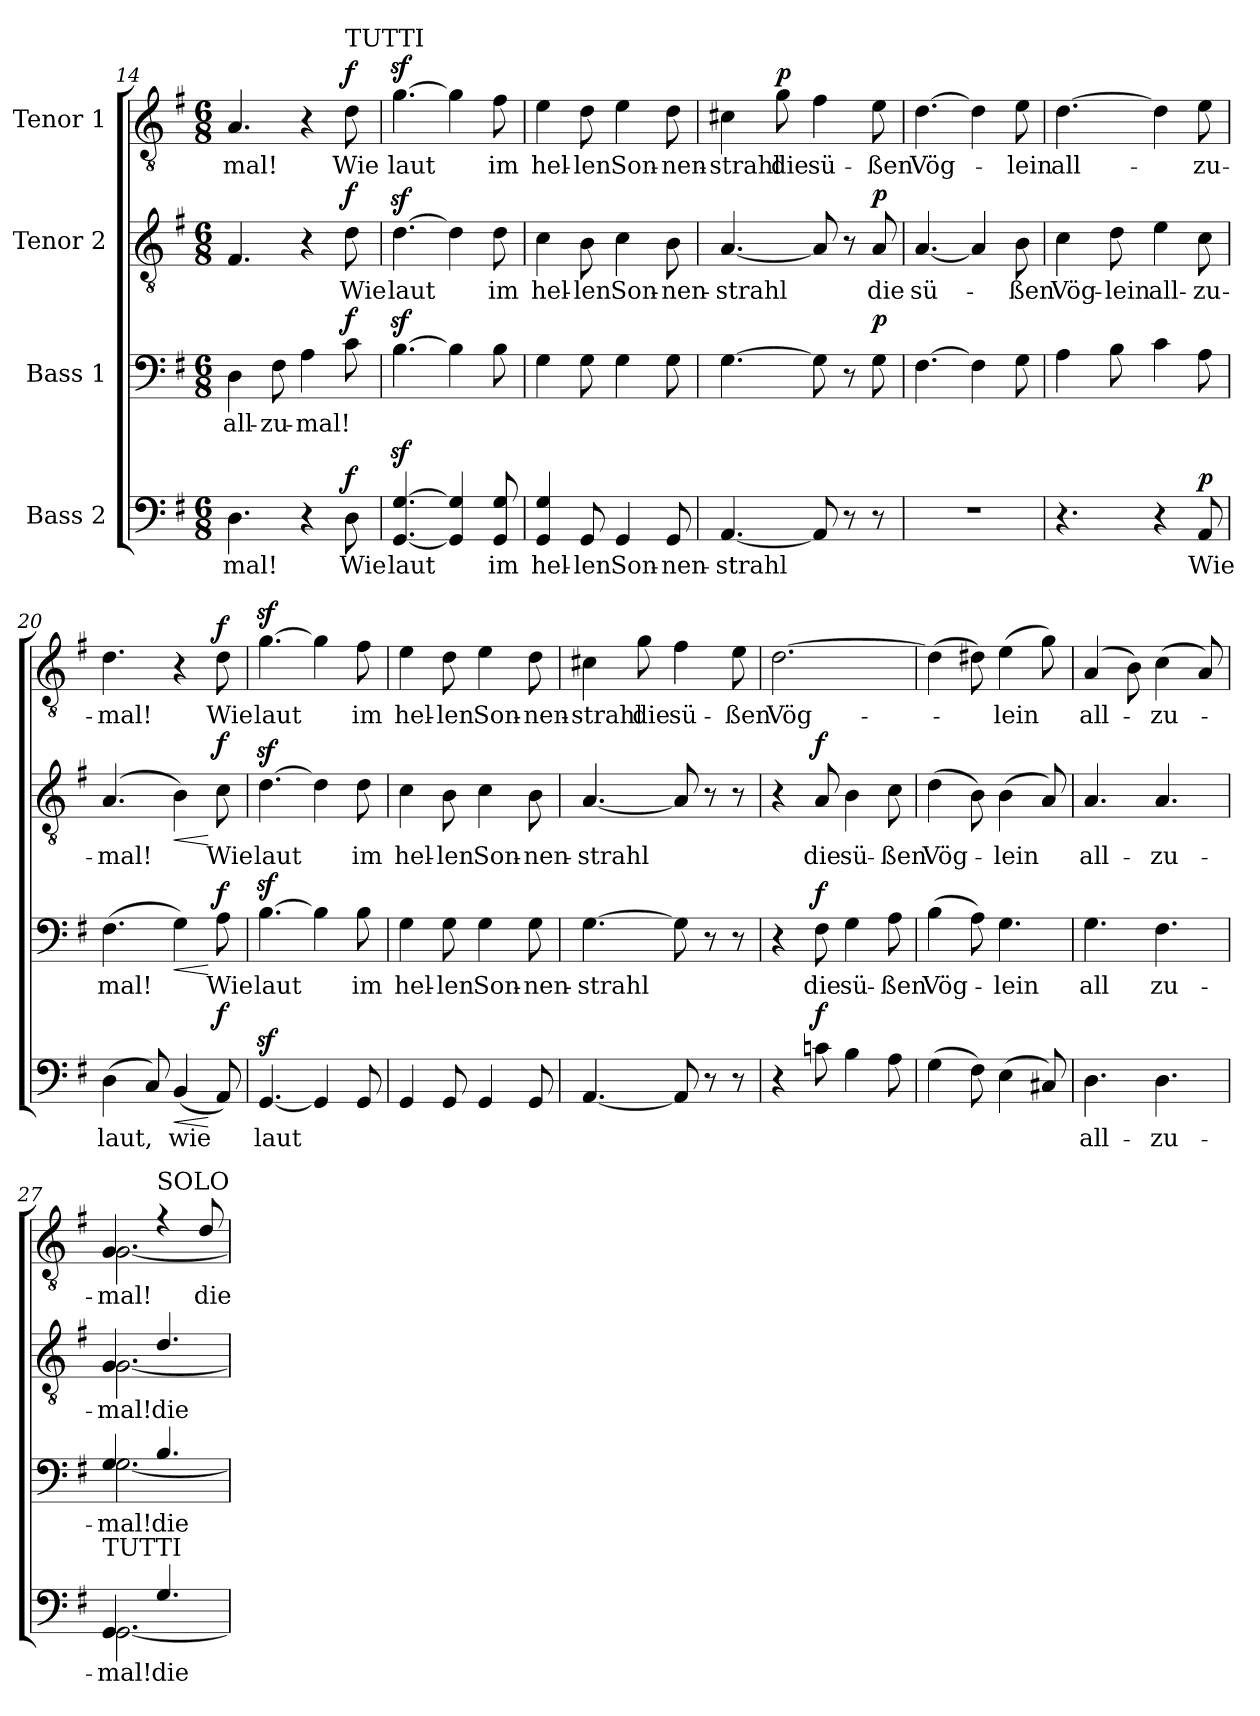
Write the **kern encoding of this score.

**kern	**text	**dynam	**kern	**text	**dynam	**kern	**text	**dynam	**kern	**text	**dynam
*part4	*part4	*part4	*part3	*part3	*part3	*part2	*part2	*part2	*part1	*part1	*part1
*staff4	*staff4	*staff4	*staff3	*staff3	*staff3	*staff2	*staff2	*staff2	*staff1	*staff1	*staff1
*I"Bass 2	*	*	*I"Bass 1	*	*	*I"Tenor 2	*	*	*I"Tenor 1	*	*
*clefF4	*	*	*clefF4	*	*	*clefGv2	*	*	*clefGv2	*	*
*k[f#]	*	*	*k[f#]	*	*	*k[f#]	*	*	*k[f#]	*	*
*M6/8	*	*	*M6/8	*	*	*M6/8	*	*	*M6/8	*	*
=14	=14	=14	=14	=14	=14	=14	=14	=14	=14	=14	=14
!	!LO:LY:b	!	!	!LO:LY:b	!	!	!	!	!	!LO:LY:b	!
4.D\	-mal!	.	4D\	all-	.	4.F#/	.	.	4.A/	-mal!	.
!	!	!	!	!LO:LY:b	!	!	!	!	!	!	!
.	.	.	8F#\	-zu-	.	.	.	.	.	.	.
!	!	!	!	!LO:LY:b	!	!	!	!	!	!	!
4r	.	.	4A\	-mal!	.	4r	.	.	4r	.	.
!	!	!	!	!	!	!	!	!	!LO:TX:a:t=TUTTI	!	!
!	!LO:LY:b	!LO:DY:b	!	!	!LO:DY:b	!	!LO:LY:b	!LO:DY:b	!	!LO:LY:b	!LO:DY:b
8D\	Wie	f	8c\	.	f	8d\	Wie	f	8d\	Wie	f
=15	=15	=15	=15	=15	=15	=15	=15	=15	=15	=15	=15
!	!LO:LY:b	!	!	!	!	!	!LO:LY:b	!	!	!LO:LY:b	!
[4.GG/z< [4.G/z<	laut	.	[4.Bz<\	.	.	[4.dz<\	laut	.	[4.gz<\	laut	.
4GG/] 4G/]	.	.	4B\]	.	.	4d\]	.	.	4g\]	.	.
!	!LO:LY:b	!	!	!	!	!	!LO:LY:b	!	!	!LO:LY:b	!
8GG/ 8G/	im	.	8B\	.	.	8d\	im	.	8f#\	im	.
!!LO:PB:g=z
=16	=16	=16	=16	=16	=16	=16	=16	=16	=16	=16	=16
!	!LO:LY:b	!	!	!	!	!	!LO:LY:b	!	!	!LO:LY:b	!
4GG/ 4G/	hel-	.	4G\	.	.	4c\	hel-	.	4e\	hel-	.
!	!LO:LY:b	!	!	!	!	!	!LO:LY:b	!	!	!LO:LY:b	!
8GG/	-len	.	8G\	.	.	8B\	-len	.	8d\	-len	.
!	!LO:LY:b	!	!	!	!	!	!LO:LY:b	!	!	!LO:LY:b	!
4GG/	Son-	.	4G\	.	.	4c\	Son-	.	4e\	Son-	.
!	!LO:LY:b	!	!	!	!	!	!LO:LY:b	!	!	!LO:LY:b	!
8GG/	-nen-	.	8G\	.	.	8B\	-nen-	.	8d\	-nen-	.
=17	=17	=17	=17	=17	=17	=17	=17	=17	=17	=17	=17
!	!LO:LY:b	!	!	!	!	!	!LO:LY:b	!	!	!LO:LY:b	!
[4.AA/	-strahl	.	[4.G\	.	.	[4.A/	-strahl	.	4c#X\	-strahl	.
!	!	!	!	!	!	!	!	!	!	!LO:LY:b	!LO:DY:b
.	.	.	.	.	.	.	.	.	8g\	die	p
!	!	!	!	!	!	!	!	!	!	!LO:LY:b	!
8AA/]	.	.	8G\]	.	.	8A/]	.	.	4f#\	sü-	.
8r	.	.	8r	.	.	8r	.	.	.	.	.
!	!	!	!	!	!LO:DY:b	!	!LO:LY:b	!LO:DY:b	!	!LO:LY:b	!
8r	.	.	8G\	.	p	8A/	die	p	8e\	-ßen	.
=18	=18	=18	=18	=18	=18	=18	=18	=18	=18	=18	=18
!	!	!	!	!	!	!	!LO:LY:b	!	!	!LO:LY:b	!
2.r	.	.	[4.F#\	.	.	[4.A/	sü-	.	[4.d\	Vög-	.
.	.	.	4F#\]	.	.	4A/]	.	.	4d\]	.	.
!	!	!	!	!	!	!	!LO:LY:b	!	!	!LO:LY:b	!
.	.	.	8G\	.	.	8B\	-ßen	.	8e\	-lein	.
=19	=19	=19	=19	=19	=19	=19	=19	=19	=19	=19	=19
!	!	!	!	!	!	!	!LO:LY:b	!	!	!LO:LY:b	!
4.r	.	.	4A\	.	.	4c\	Vög-	.	[4.d\	all-	.
!	!	!	!	!	!	!	!LO:LY:b	!	!	!	!
.	.	.	8B\	.	.	8d\	-lein	.	.	.	.
!	!	!	!	!	!	!	!LO:LY:b	!	!	!	!
4r	.	.	4c\	.	.	4e\	all-	.	4d\]	.	.
!	!LO:LY:b	!LO:DY:b	!	!	!	!	!LO:LY:b	!	!	!LO:LY:b	!
8AA/	Wie	p	8A\	.	.	8c\	-zu-	.	8e\	-zu-	.
=20	=20	=20	=20	=20	=20	=20	=20	=20	=20	=20	=20
!	!LO:LY:b	!	!	!LO:LY:b	!	!	!LO:LY:b	!	!	!LO:LY:b	!
(>4D\	laut,	.	(>4.F#\	-mal!	.	(>4.A/	-mal!	.	4.d\	-mal!	.
8C/)	.	.	.	.	.	.	.	.	.	.	.
!	!LO:LY:b	!LO:HP:b	!	!	!LO:HP:b	!	!	!LO:HP:b	!	!	!
(<4BB/	wie	<	4G\)	.	<	4B\)	.	<	4r	.	.
!	!	!LO:DY:n=1:b	!	!LO:LY:b	!LO:DY:n=1:b	!	!LO:LY:b	!LO:DY:n=1:b	!	!LO:LY:b	!LO:DY:b
8AA/)	.	[ f	8A\	Wie	[ f	8c\	Wie	[ f	8d\	Wie	f
!!LO:LB:g=z
=21	=21	=21	=21	=21	=21	=21	=21	=21	=21	=21	=21
!	!LO:LY:b	!	!	!LO:LY:b	!	!	!LO:LY:b	!	!	!LO:LY:b	!
[4.GGz</	laut	.	[4.Bz<\	laut	.	[4.dz<\	laut	.	[4.gz<\	laut	.
4GG/]	.	.	4B\]	.	.	4d\]	.	.	4g\]	.	.
!	!	!	!	!LO:LY:b	!	!	!LO:LY:b	!	!	!LO:LY:b	!
8GG/	.	.	8B\	im	.	8d\	im	.	8f#\	im	.
=22	=22	=22	=22	=22	=22	=22	=22	=22	=22	=22	=22
!	!	!	!	!LO:LY:b	!	!	!LO:LY:b	!	!	!LO:LY:b	!
4GG/	.	.	4G\	hel-	.	4c\	hel-	.	4e\	hel-	.
!	!	!	!	!LO:LY:b	!	!	!LO:LY:b	!	!	!LO:LY:b	!
8GG/	.	.	8G\	-len	.	8B\	-len	.	8d\	-len	.
!	!	!	!	!LO:LY:b	!	!	!LO:LY:b	!	!	!LO:LY:b	!
4GG/	.	.	4G\	Son-	.	4c\	Son-	.	4e\	Son-	.
!	!	!	!	!LO:LY:b	!	!	!LO:LY:b	!	!	!LO:LY:b	!
8GG/	.	.	8G\	-nen-	.	8B\	-nen-	.	8d\	-nen-	.
=23	=23	=23	=23	=23	=23	=23	=23	=23	=23	=23	=23
!	!	!	!	!LO:LY:b	!	!	!LO:LY:b	!	!	!LO:LY:b	!
[4.AA/	.	.	[4.G\	-strahl	.	[4.A/	-strahl	.	4c#X\	-strahl	.
!	!	!	!	!	!	!	!	!	!	!LO:LY:b	!
.	.	.	.	.	.	.	.	.	8g\	die	.
!	!	!	!	!	!	!	!	!	!	!LO:LY:b	!
8AA/]	.	.	8G\]	.	.	8A/]	.	.	4f#\	sü-	.
8r	.	.	8r	.	.	8r	.	.	.	.	.
!	!	!	!	!	!	!	!	!	!	!LO:LY:b	!
8r	.	.	8r	.	.	8r	.	.	8e\	-ßen	.
=24	=24	=24	=24	=24	=24	=24	=24	=24	=24	=24	=24
!	!	!	!	!	!	!	!	!	!	!LO:LY:b	!
4r	.	.	4r	.	.	4r	.	.	[2.d\	Vög-	.
!	!	!LO:DY:b	!	!LO:LY:b	!LO:DY:b	!	!LO:LY:b	!LO:DY:b	!	!	!
8cn\	.	f	8F#\	die	f	8A/	die	f	.	.	.
!	!	!	!	!LO:LY:b	!	!	!LO:LY:b	!	!	!	!
4B\	.	.	4G\	sü-	.	4B\	sü-	.	.	.	.
!	!	!	!	!LO:LY:b	!	!	!LO:LY:b	!	!	!	!
8A\	.	.	8A\	-ßen	.	8c\	-ßen	.	.	.	.
=25	=25	=25	=25	=25	=25	=25	=25	=25	=25	=25	=25
!	!	!	!	!LO:LY:b	!	!	!LO:LY:b	!	!	!	!
(>4G\	.	.	(>4B\	Vög-	.	(>4d\	Vög-	.	(>4d\]	.	.
8F#\)	.	.	8A\)	.	.	8B\)	.	.	8d#X\)	.	.
!	!	!	!	!LO:LY:b	!	!	!LO:LY:b	!	!	!LO:LY:b	!
(>4E\	.	.	4.G\	-lein	.	(>4B\	-lein	.	(>4e\	-lein	.
8C#X/)	.	.	.	.	.	8A/)	.	.	8g\)	.	.
!!LO:PB:g=z
=26	=26	=26	=26	=26	=26	=26	=26	=26	=26	=26	=26
!	!LO:LY:b	!	!	!LO:LY:b	!	!	!LO:LY:b	!	!	!LO:LY:b	!
4.D\	-all-	.	4.G\	-all	.	4.A/	all-	.	(>4A/	all-	.
.	.	.	.	.	.	.	.	.	8B\)	.	.
!	!LO:LY:b	!	!	!LO:LY:b	!	!	!LO:LY:b	!	!	!LO:LY:b	!
4.D\	-zu-	.	4.F#\	zu-	.	4.A/	-zu-	.	(>4c\	-zu-	.
.	.	.	.	.	.	.	.	.	8A/)	.	.
=27	=27	=27	=27	=27	=27	=27	=27	=27	=27	=27	=27
*^	*	*	*	*	*	*	*	*	*	*	*
!	!	!	!	!	!	!	!	!	!	!LO:TX:a:t=TUTTI	!	!
!	!	!	!	!	!	!	!LO:TX:a:t=TUTTI	!	!	!	!	!
!	!	!	!	!LO:TX:a:t=TUTTI	!	!	!	!	!	!	!	!
!LO:TX:a:t=TUTTI	!	!	!	!	!	!	!	!	!	!	!	!
!	!	!LO:LY:b	!	!	!LO:LY:b	!	!	!LO:LY:b	!	!	!	!
*	*	*	*	*^	*	*	*^	*	*	*	*	*
!	!	!	!	!	!	!	!	!	!	!LO:LY:b	!	!	!LO:LY:b	!
*	*	*	*	*	*	*	*	*	*	*	*	*^	*	*
!	!	!	!	!	!	!	!	!	!	!	!	!	!	!LO:LY:b	!
4.GG/	[2.GG\	mal!	.	4.G/	[2.G\	mal!	.	4.G/	[2.G\	mal!	.	4.G/	[2.G\	mal!	.
!	!	!	!	!	!	!	!	!	!	!	!	!LO:TX:a:t=SOLO	!	!	!
!	!	!LO:LY:b	!	!	!	!LO:LY:b	!	!	!	!LO:LY:b	!	!	!	!	!
4.G/	.	die	.	4.B/	.	die	.	4.d/	.	die	.	4r	.	.	.
!	!	!	!	!	!	!	!	!	!	!	!	!	!	!LO:LY:b	!
.	.	.	.	.	.	.	.	.	.	.	.	8d/	.	die	.
*v	*v	*	*	*	*	*	*	*v	*v	*	*	*v	*v	*	*
*	*	*	*v	*v	*	*	*	*	*	*	*	*
=	=	=	=	=	=	=	=	=	=	=	=
*-	*-	*-	*-	*-	*-	*-	*-	*-	*-	*-	*-
